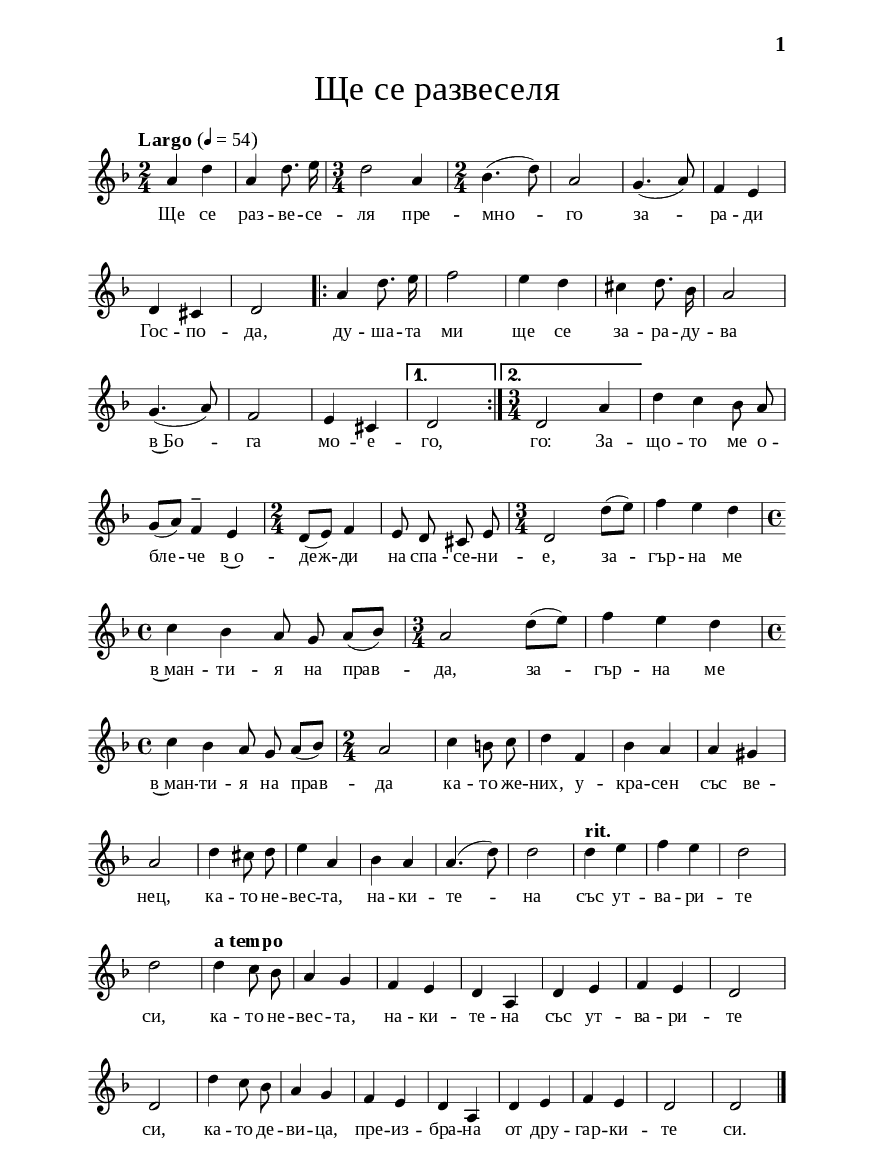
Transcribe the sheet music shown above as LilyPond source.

\version "2.24.3"

% include paper part and global functions
\include "include/globals.ily"

\bookpart {
  \label #'ref021
  \tocItem \markup "Ще се развеселя"
  \include "include/bookpart-paper.ily"
  \score {
    \include "include/score-layout.ily"

   \new Voice \absolute {
      \clef treble
      \key d \minor
      \time 2/4
      \tempoFunc "Largo" 4 "54"
      \autoBeamOff

      a'4 d''4 | a'4 d''8. e''16 | \time 3/4 d''2 a'4 | \time 2/4 bes'4. ( d''8 ) | a'2 | g'4. ( a'8 ) |

      f'4 e'4 | \break d'4 cis'4 | d'2 | \repeat volta 2 {
        a'4 d''8. e''16 | f''2 | e''4 d''4

        cis''4 d''8. bes'16 |  a'2 | \break g'4. ( a'8 ) | f'2 | e'4 cis'4 |
      } \alternative { {d'2 } {\time 3/4 d'2 a'4} }

      d''4 c''4 bes'8 a'8 | \break  g'8([a'8]) f'4^- e'4 |  \time 2/4 d'8([e'8]) f'4 | e'8 d'8 cis'8 e'8 |

      \time 3/4 d'2 d''8 ([e''8]) | f''4 e''4 d''4 | \break \time 4/4 c''4 bes'4 a'8 g'8 a'8([bes'8]) | \time 3/4 a'2 d''8 ([e''8]) |

      f''4 e''4 d''4 | \break \time 4/4 c''4 bes'4 a'8 g'8 a'8 ([bes'8]) | \time 2/4 a'2 | c''4 b'8 c'' |

      d''4 f'4 |  bes'4 a'4 | a'4 gis'4 |\break   a'2 | d''4 cis''8 d''8 | e''4 a'4 | bes'4 a'4 |

      a'4. ( d''8 ) | d''2 | \tempo "rit." d''4 e''4 |  f''4 e''4 | d''2 | \break d''2 | \tempo "a tempo" d''4 c''8 bes'8 | a'4 g'4 |

      f'4 e'4 | d'4 a4 | d'4 e'4 | f'4 e'4 | d'2 | \break  d'2 | d''4 c''8\noBeam bes'8 |

      a'4 g'4 | f'4 e'4 | d'4 a4 | d'4 e'4 | f'4 e'4 | d'2 | d'2 | \bar "|."
    }


    \addlyrics {
      Ще се раз -- ве -- се -- ля пре -- мно -- го за --
      ра -- ди Гос -- по -- да, ду -- ша -- та ми ще се
      за -- ра -- ду -- ва в~Бо -- га мо -- е -- го, го: За --
      що -- то ме о -- бле -- че в~o -- деж -- ди на спа -- се -- ни --
      е, за -- гър -- на ме в~ман -- ти -- я на прав -- да, за --
      гър -- на ме в~ман -- ти -- я на прав -- да ка -- то же --
      них, у -- кра -- сен със ве -- нец, ка -- то не -- вес -- та, на -- ки --
      те -- на със ут -- ва -- ри -- те си, ка -- то не -- вес -- та,
      на -- ки -- те -- на със ут -- ва -- ри -- те си, ка -- то де --
      ви -- ца, пре -- из -- бра -- на от дру -- гар -- ки -- те си.
    }

    \header {
      title = \titleFunc #'ref_desc_4 "Ще се развеселя" "Šte se razveselja"
    }

    \midi{}

  } % score


} % bookpart